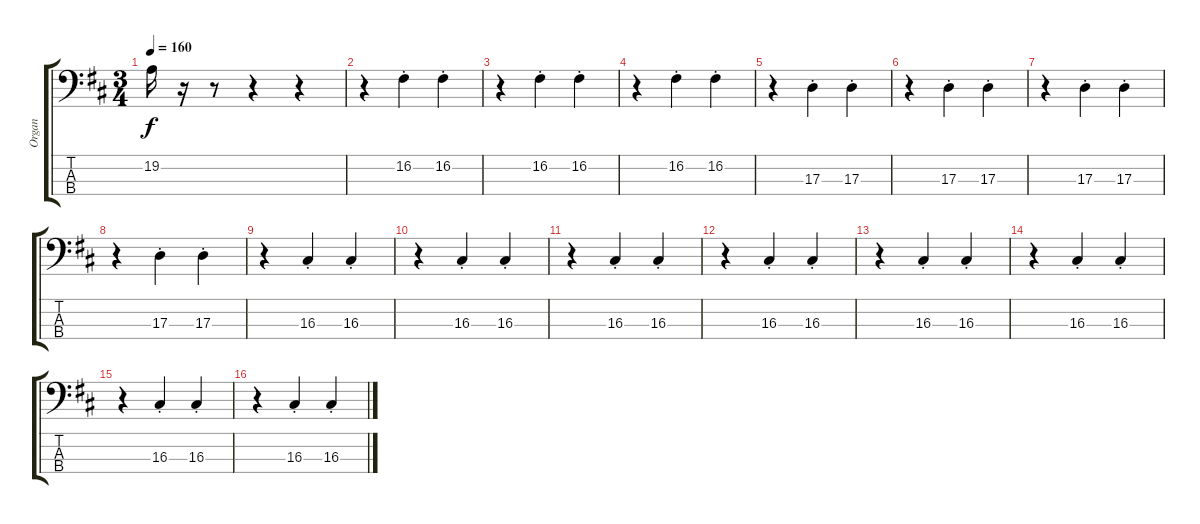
\track ("Organ" "Organ") {instrument stringensemble1}
\staff {score tabs}
\tuning (G2 D2 A1 E1) {hide}
\ts (3 4)
\tempo 160
\clef f4
\ks d
19.2.16{dy f} r.16 r.8 r.4 r.4 |
r.4 16.2{st}.4 16.2{st}.4 |
r.4 16.2{st}.4 16.2{st}.4 |
r.4 16.2{st}.4 16.2{st}.4 |
r.4 17.3{st}.4 17.3{st}.4 |
r.4 17.3{st}.4 17.3{st}.4 |
r.4 17.3{st}.4 17.3{st}.4 |
r.4 17.3{st}.4 17.3{st}.4 |
r.4 16.3{st}.4 16.3{st}.4 |
r.4 16.3{st}.4 16.3{st}.4 |
r.4 16.3{st}.4 16.3{st}.4 |
r.4 16.3{st}.4 16.3{st}.4 |
r.4 16.3{st}.4 16.3{st}.4 |
r.4 16.3{st}.4 16.3{st}.4 |
r.4 16.3{st}.4 16.3{st}.4 |
r.4 16.3{st}.4 16.3{st}.4
